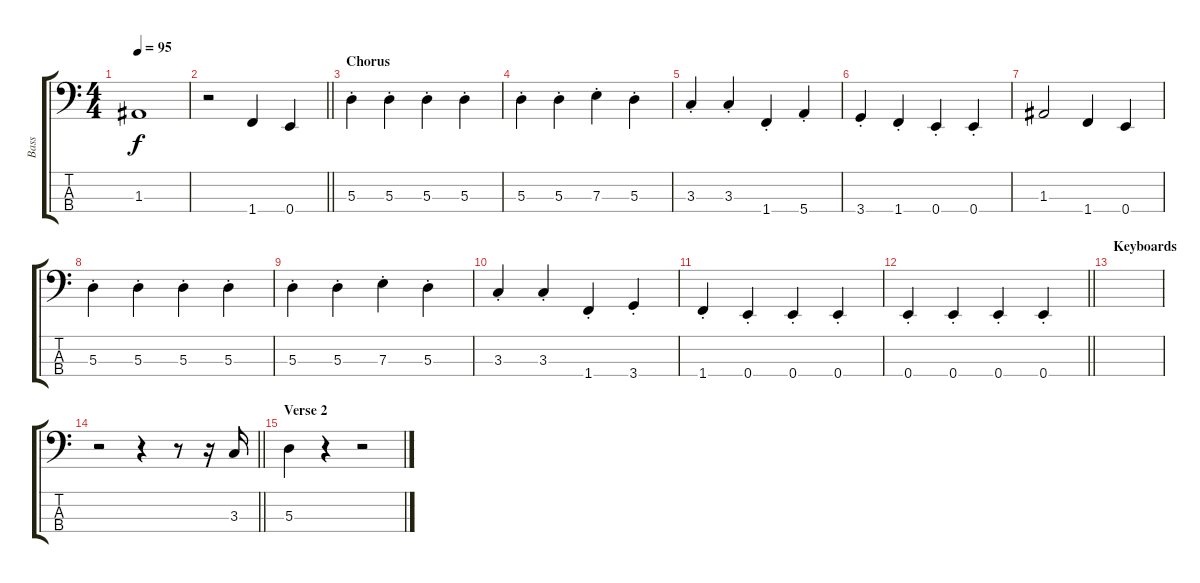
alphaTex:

\track ("Bass" "Bass") {instrument electricbassfinger}
\staff {score tabs}
\tuning (G2 D2 A1 E1) {hide}
\ts (4 4)
\tempo 95
\clef f4
\ks c
1.3.1{dy f} |
\barLineRight lightlight
r.2 1.4.4 0.4.4 |
\section ("" "Chorus")
5.3{st}.4 5.3{st}.4 5.3{st}.4 5.3{st}.4 |
5.3{st}.4 5.3{st}.4 7.3{st}.4 5.3{st}.4 |
3.3{st}.4 3.3{st}.4 1.4{st}.4 5.4{st}.4 |
3.4{st}.4 1.4{st}.4 0.4{st}.4 0.4{st}.4 |
1.3.2 1.4.4 0.4.4 |
5.3{st}.4 5.3{st}.4 5.3{st}.4 5.3{st}.4 |
5.3{st}.4 5.3{st}.4 7.3{st}.4 5.3{st}.4 |
3.3{st}.4 3.3{st}.4 1.4{st}.4 3.4{st}.4 |
1.4{st}.4 0.4{st}.4 0.4{st}.4 0.4{st}.4 |
\barLineRight lightlight
0.4{st}.4 0.4{st}.4 0.4{st}.4 0.4{st}.4 |
\section ("" "Keyboards")
|
\barLineRight lightlight
r.2 r.4 r.8 r.16 3.3.16 |
\section ("" "Verse 2")
5.3.4 r.4 r.2
